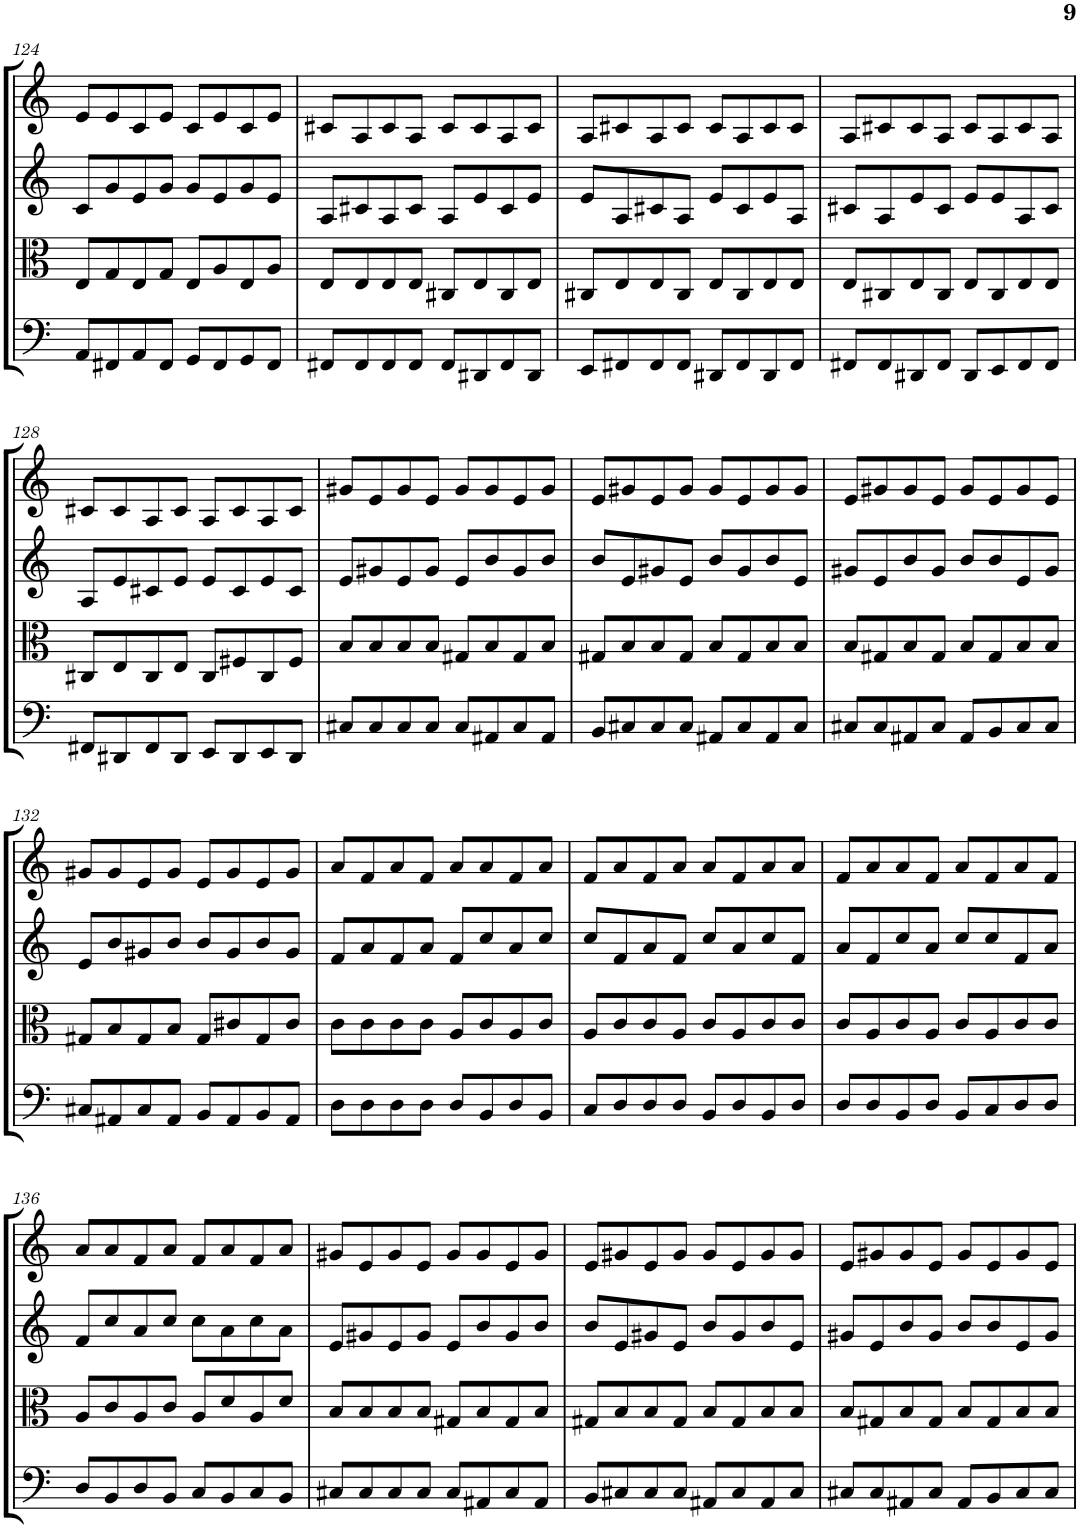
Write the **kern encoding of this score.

**kern	**kern	**kern	**kern
*part4	*part3	*part2	*part1
*staff4	*staff3	*staff2	*staff1
*I"Violoncello	*I"Viola	*I"Violin II	*I"Violin I
*I'Vc	*I'Vla	*I'Vln	*I'Vln
!!LO:PB:g=z
*clefF4	*clefC3	*clefG2	*clefG2
*k[]	*k[]	*k[]	*k[]
*M4/4	*M4/4	*M4/4	*M4/4
=124	=124	=124	=124
8AA/L	8E/L	8c/L	8e/L
8FF#X/	8G/	8g/	8e/
8AA/	8E/	8e/	8c/
8FF#/J	8G/J	8g/J	8e/J
8GG/L	8E/L	8g/L	8c/L
8FF#/	8A/	8e/	8e/
8GG/	8E/	8g/	8c/
8FF#/J	8A/J	8e/J	8e/J
=125	=125	=125	=125
8FF#X/L	8E/L	8A/L	8c#X/L
8FF#/	8E/	8c#X/	8A/
8FF#/	8E/	8A/	8c#/
8FF#/J	8E/J	8c#/J	8A/J
8FF#/L	8C#X/L	8A/L	8c#/L
8DD#X/	8E/	8e/	8c#/
8FF#/	8C#/	8c#/	8A/
8DD#/J	8E/J	8e/J	8c#/J
=126	=126	=126	=126
8EE/L	8C#X/L	8e/L	8A/L
8FF#X/	8E/	8A/	8c#X/
8FF#/	8E/	8c#X/	8A/
8FF#/J	8C#/J	8A/J	8c#/J
8DD#X/L	8E/L	8e/L	8c#/L
8FF#/	8C#/	8c#/	8A/
8DD#/	8E/	8e/	8c#/
8FF#/J	8E/J	8A/J	8c#/J
=127	=127	=127	=127
8FF#X/L	8E/L	8c#X/L	8A/L
8FF#/	8C#X/	8A/	8c#X/
8DD#X/	8E/	8e/	8c#/
8FF#/J	8C#/J	8c#/J	8A/J
8DD#/L	8E/L	8e/L	8c#/L
8EE/	8C#/	8e/	8A/
8FF#/	8E/	8A/	8c#/
8FF#/J	8E/J	8c#/J	8A/J
!!LO:LB:g=z
=128	=128	=128	=128
8FF#X/L	8C#X/L	8A/L	8c#X/L
8DD#X/	8E/	8e/	8c#/
8FF#/	8C#/	8c#X/	8A/
8DD#/J	8E/J	8e/J	8c#/J
8EE/L	8C#/L	8e/L	8A/L
8DD#/	8F#X/	8c#/	8c#/
8EE/	8C#/	8e/	8A/
8DD#/J	8F#/J	8c#/J	8c#/J
=129	=129	=129	=129
8C#X/L	8B/L	8e/L	8g#X/L
8C#/	8B/	8g#X/	8e/
8C#/	8B/	8e/	8g#/
8C#/J	8B/J	8g#/J	8e/J
8C#/L	8G#X/L	8e/L	8g#/L
8AA#X/	8B/	8b/	8g#/
8C#/	8G#/	8g#/	8e/
8AA#/J	8B/J	8b/J	8g#/J
=130	=130	=130	=130
8BB/L	8G#X/L	8b/L	8e/L
8C#X/	8B/	8e/	8g#X/
8C#/	8B/	8g#X/	8e/
8C#/J	8G#/J	8e/J	8g#/J
8AA#X/L	8B/L	8b/L	8g#/L
8C#/	8G#/	8g#/	8e/
8AA#/	8B/	8b/	8g#/
8C#/J	8B/J	8e/J	8g#/J
=131	=131	=131	=131
8C#X/L	8B/L	8g#X/L	8e/L
8C#/	8G#X/	8e/	8g#X/
8AA#X/	8B/	8b/	8g#/
8C#/J	8G#/J	8g#/J	8e/J
8AA#/L	8B/L	8b/L	8g#/L
8BB/	8G#/	8b/	8e/
8C#/	8B/	8e/	8g#/
8C#/J	8B/J	8g#/J	8e/J
!!LO:LB:g=z
=132	=132	=132	=132
8C#X/L	8G#X/L	8e/L	8g#X/L
8AA#X/	8B/	8b/	8g#/
8C#/	8G#/	8g#X/	8e/
8AA#/J	8B/J	8b/J	8g#/J
8BB/L	8G#/L	8b/L	8e/L
8AA#/	8c#X/	8g#/	8g#/
8BB/	8G#/	8b/	8e/
8AA#/J	8c#/J	8g#/J	8g#/J
=133	=133	=133	=133
8D\L	8c\L	8f/L	8a/L
8D\	8c\	8a/	8f/
8D\	8c\	8f/	8a/
8D\J	8c\J	8a/J	8f/J
8D/L	8A/L	8f/L	8a/L
8BB/	8c/	8cc/	8a/
8D/	8A/	8a/	8f/
8BB/J	8c/J	8cc/J	8a/J
=134	=134	=134	=134
8C/L	8A/L	8cc/L	8f/L
8D/	8c/	8f/	8a/
8D/	8c/	8a/	8f/
8D/J	8A/J	8f/J	8a/J
8BB/L	8c/L	8cc/L	8a/L
8D/	8A/	8a/	8f/
8BB/	8c/	8cc/	8a/
8D/J	8c/J	8f/J	8a/J
=135	=135	=135	=135
8D/L	8c/L	8a/L	8f/L
8D/	8A/	8f/	8a/
8BB/	8c/	8cc/	8a/
8D/J	8A/J	8a/J	8f/J
8BB/L	8c/L	8cc/L	8a/L
8C/	8A/	8cc/	8f/
8D/	8c/	8f/	8a/
8D/J	8c/J	8a/J	8f/J
!!LO:LB:g=z
=136	=136	=136	=136
8D/L	8A/L	8f/L	8a/L
8BB/	8c/	8cc/	8a/
8D/	8A/	8a/	8f/
8BB/J	8c/J	8cc/J	8a/J
8C/L	8A/L	8cc\L	8f/L
8BB/	8d/	8a\	8a/
8C/	8A/	8cc\	8f/
8BB/J	8d/J	8a\J	8a/J
=137	=137	=137	=137
8C#X/L	8B/L	8e/L	8g#X/L
8C#/	8B/	8g#X/	8e/
8C#/	8B/	8e/	8g#/
8C#/J	8B/J	8g#/J	8e/J
8C#/L	8G#X/L	8e/L	8g#/L
8AA#X/	8B/	8b/	8g#/
8C#/	8G#/	8g#/	8e/
8AA#/J	8B/J	8b/J	8g#/J
=138	=138	=138	=138
8BB/L	8G#X/L	8b/L	8e/L
8C#X/	8B/	8e/	8g#X/
8C#/	8B/	8g#X/	8e/
8C#/J	8G#/J	8e/J	8g#/J
8AA#X/L	8B/L	8b/L	8g#/L
8C#/	8G#/	8g#/	8e/
8AA#/	8B/	8b/	8g#/
8C#/J	8B/J	8e/J	8g#/J
=139	=139	=139	=139
8C#X/L	8B/L	8g#X/L	8e/L
8C#/	8G#X/	8e/	8g#X/
8AA#X/	8B/	8b/	8g#/
8C#/J	8G#/J	8g#/J	8e/J
8AA#/L	8B/L	8b/L	8g#/L
8BB/	8G#/	8b/	8e/
8C#/	8B/	8e/	8g#/
8C#/J	8B/J	8g#/J	8e/J
=	=	=	=
*-	*-	*-	*-
